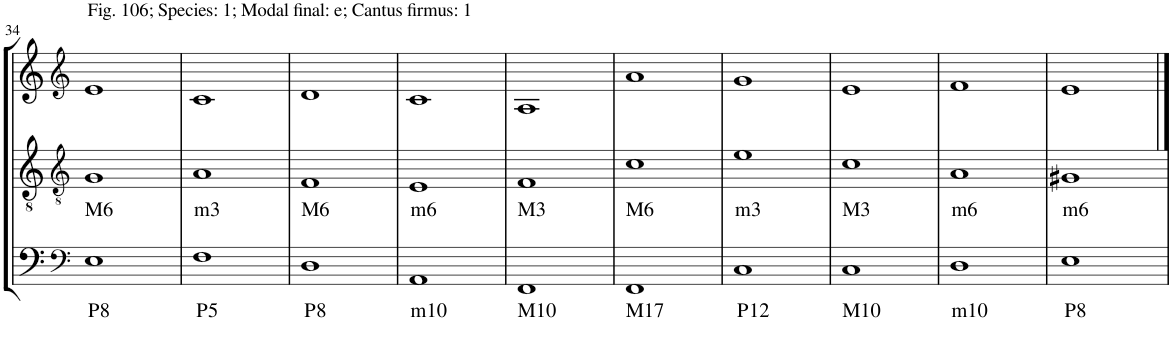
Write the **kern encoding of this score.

**kern	**text	**kern	**text	**kern
*part3	*part3	*part2	*part2	*part1
*staff3	*staff3	*staff2	*staff2	*staff1
*I"Piano	*	*I"Piano	*	*I"Piano
*I'Pno	*	*I'Pno	*	*I'Pno
!!LO:PB:g=z
*clefF4	*	*clefGv2	*	*clefG2
*k[]	*	*k[]	*	*k[]
*M4/4	*	*M4/4	*	*M4/4
=34	=34	=34	=34	=34
!	!	!	!	!LO:TX:a:t=Fig. 106; Species&colon; 1; Modal final&colon; e; Cantus firmus&colon; 1
!	!LO:LY:b	!	!LO:LY:b	!
1E	P8	1G	M6	1e
=35	=35	=35	=35	=35
!	!LO:LY:b	!	!LO:LY:b	!
1F	P5	1A	m3	1c
=36	=36	=36	=36	=36
!	!LO:LY:b	!	!LO:LY:b	!
1D	P8	1F	M6	1d
=37	=37	=37	=37	=37
!	!LO:LY:b	!	!LO:LY:b	!
1AA	m10	1E	m6	1c
=38	=38	=38	=38	=38
!	!LO:LY:b	!	!LO:LY:b	!
1FF	M10	1F	M3	1A
=39	=39	=39	=39	=39
!	!LO:LY:b	!	!LO:LY:b	!
1FF	M17	1c	M6	1a
=40	=40	=40	=40	=40
!	!LO:LY:b	!	!LO:LY:b	!
1C	P12	1e	m3	1g
=41	=41	=41	=41	=41
!	!LO:LY:b	!	!LO:LY:b	!
1C	M10	1c	M3	1e
=42	=42	=42	=42	=42
!	!LO:LY:b	!	!LO:LY:b	!
1D	m10	1A	m6	1f
=43	=43	=43	=43	=43
!	!LO:LY:b	!	!LO:LY:b	!
1E	P8	1G#X	m6	1e
==	==	==	==	==
*-	*-	*-	*-	*-
